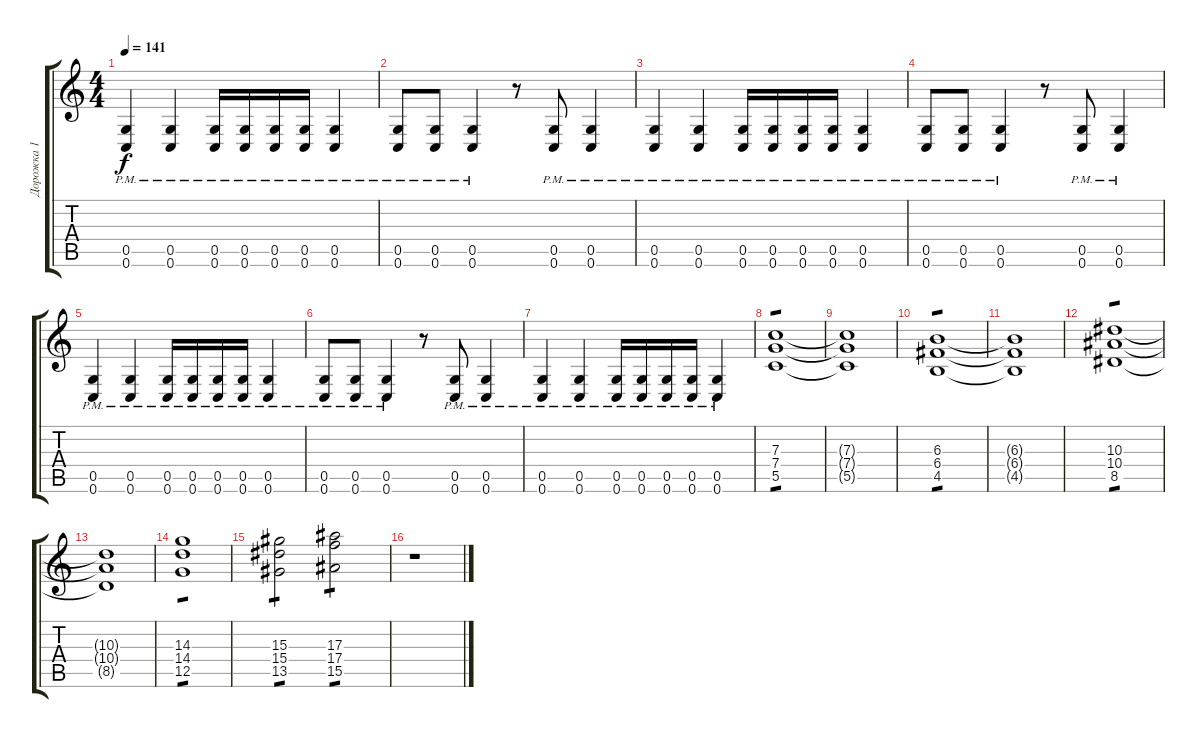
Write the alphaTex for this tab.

\track ("Дорожка 1" "Дорожка 1") {instrument distortionguitar}
\staff {score tabs}
\tuning (D4 A3 F3 C3 G2 C2) {hide}
\ts (4 4)
\tempo 141
\clef g2
\ks c
(0.5{pm} 0.6{pm}).4{dy f} (0.5{pm} 0.6{pm}).4 (0.5{pm} 0.6{pm}).16 (0.5{pm} 0.6{pm}).16 (0.5{pm} 0.6{pm}).16 (0.5{pm} 0.6{pm}).16 (0.5{pm} 0.6{pm}).4 |
(0.5{pm} 0.6{pm}).8 (0.5{pm} 0.6{pm}).8 (0.5{pm} 0.6{pm}).4 r.8 (0.5{pm} 0.6{pm}).8 (0.5{pm} 0.6{pm}).4 |
(0.5{pm} 0.6{pm}).4 (0.5{pm} 0.6{pm}).4 (0.5{pm} 0.6{pm}).16 (0.5{pm} 0.6{pm}).16 (0.5{pm} 0.6{pm}).16 (0.5{pm} 0.6{pm}).16 (0.5{pm} 0.6{pm}).4 |
(0.5{pm} 0.6{pm}).8 (0.5{pm} 0.6{pm}).8 (0.5{pm} 0.6{pm}).4 r.8 (0.5{pm} 0.6{pm}).8 (0.5{pm} 0.6{pm}).4 |
(0.5{pm} 0.6{pm}).4 (0.5{pm} 0.6{pm}).4 (0.5{pm} 0.6{pm}).16 (0.5{pm} 0.6{pm}).16 (0.5{pm} 0.6{pm}).16 (0.5{pm} 0.6{pm}).16 (0.5{pm} 0.6{pm}).4 |
(0.5{pm} 0.6{pm}).8 (0.5{pm} 0.6{pm}).8 (0.5{pm} 0.6{pm}).4 r.8 (0.5{pm} 0.6{pm}).8 (0.5{pm} 0.6{pm}).4 |
(0.5{pm} 0.6{pm}).4 (0.5{pm} 0.6{pm}).4 (0.5{pm} 0.6{pm}).16 (0.5{pm} 0.6{pm}).16 (0.5{pm} 0.6{pm}).16 (0.5{pm} 0.6{pm}).16 (0.5{pm} 0.6{pm}).4 |
(7.3 7.4 5.5).1{tp 1} |
(7.3{t} 7.4{t} 5.5{t}).1 |
(6.3 6.4 4.5).1{tp 1} |
(6.3{t} 6.4{t} 4.5{t}).1 |
(10.3 10.4 8.5).1{tp 1} |
(10.3{t} 10.4{t} 8.5{t}).1 |
(14.3 14.4 12.5).1{tp 1} |
(15.3 15.4 13.5).2{tp 1} (17.3 17.4 15.5).2{tp 1} |
r.1
